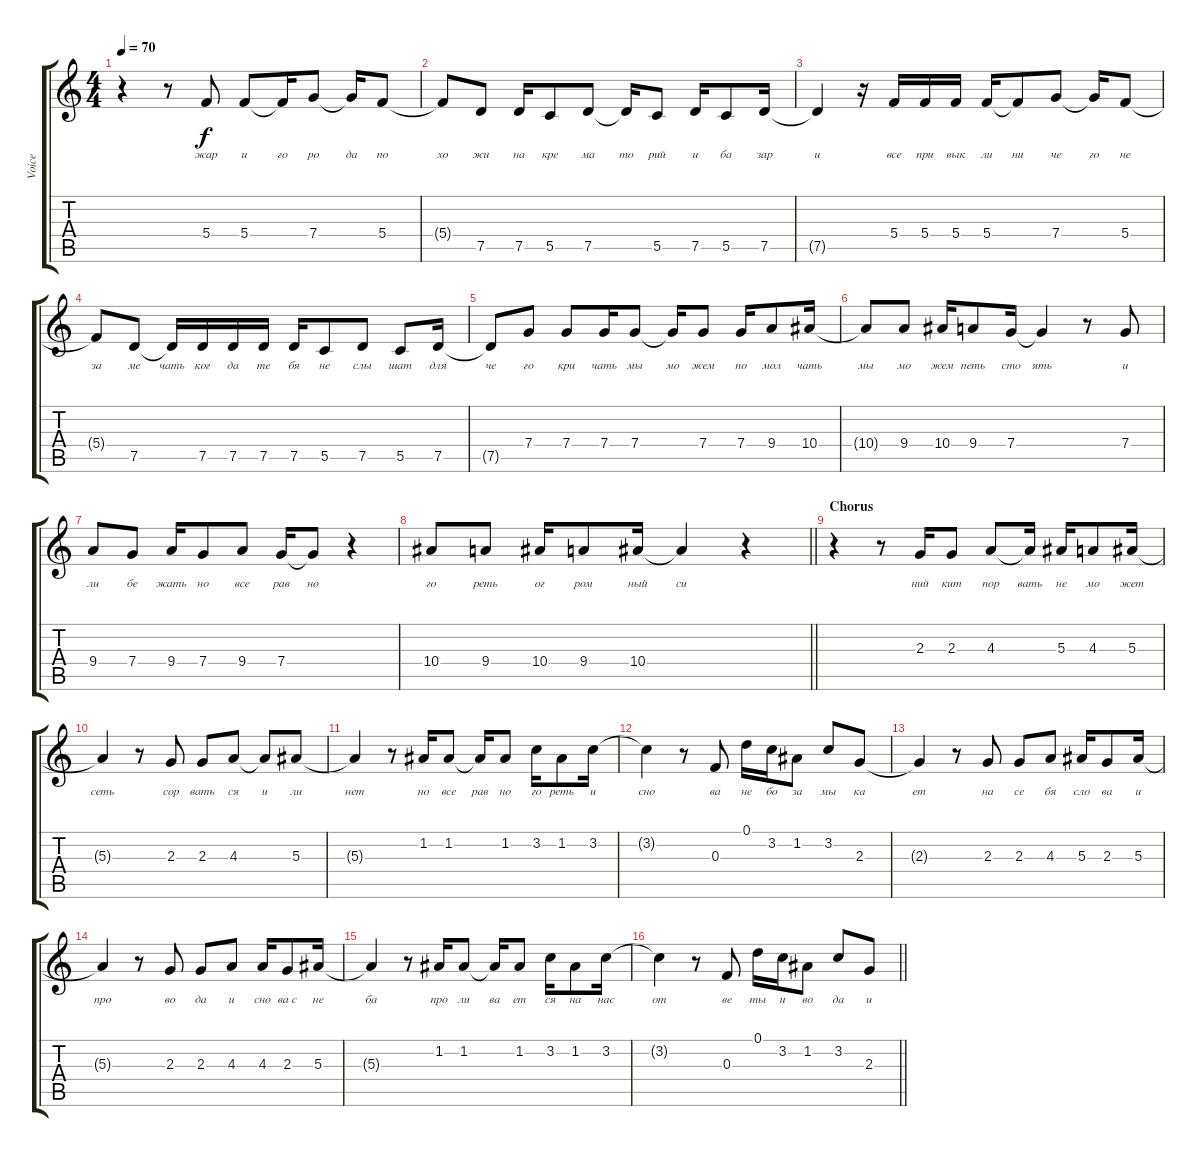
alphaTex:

\track ("Voice" "Voice") {instrument electricguitarjazz}
\staff {score tabs}
\tuning (D4 A3 F3 C3 G2 D2) {hide}
\ts (4 4)
\tempo 70
\clef g2
\ks c
r.4{dy f} r.8 5.4.8{lyrics (0 "жар") lyrics (1 "") lyrics (2 "") lyrics (3 "") lyrics (4 "")} 5.4.8{lyrics (0 "и") lyrics (1 "") lyrics (2 "") lyrics (3 "") lyrics (4 "")} 5.4{t}.16{lyrics (0 "го") lyrics (1 "") lyrics (2 "") lyrics (3 "") lyrics (4 "")} 7.4.8{lyrics (0 "ро") lyrics (1 "") lyrics (2 "") lyrics (3 "") lyrics (4 "")} 7.4{t}.16{lyrics (0 "да") lyrics (1 "") lyrics (2 "") lyrics (3 "") lyrics (4 "")} 5.4.8{lyrics (0 "по") lyrics (1 "") lyrics (2 "") lyrics (3 "") lyrics (4 "")} |
5.4{t}.8{lyrics (0 "хо") lyrics (1 "") lyrics (2 "") lyrics (3 "") lyrics (4 "")} 7.5.8{lyrics (0 "жи") lyrics (1 "") lyrics (2 "") lyrics (3 "") lyrics (4 "")} 7.5.16{lyrics (0 "на") lyrics (1 "") lyrics (2 "") lyrics (3 "") lyrics (4 "")} 5.5.8{lyrics (0 "кре") lyrics (1 "") lyrics (2 "") lyrics (3 "") lyrics (4 "")} 7.5.8{lyrics (0 "ма") lyrics (1 "") lyrics (2 "") lyrics (3 "") lyrics (4 "")} 7.5{t}.16{lyrics (0 "то") lyrics (1 "") lyrics (2 "") lyrics (3 "") lyrics (4 "")} 5.5.8{lyrics (0 "рий") lyrics (1 "") lyrics (2 "") lyrics (3 "") lyrics (4 "")} 7.5.16{lyrics (0 "и") lyrics (1 "") lyrics (2 "") lyrics (3 "") lyrics (4 "")} 5.5.8{lyrics (0 "ба") lyrics (1 "") lyrics (2 "") lyrics (3 "") lyrics (4 "")} 7.5.16{lyrics (0 "зар") lyrics (1 "") lyrics (2 "") lyrics (3 "") lyrics (4 "")} |
7.5{t}.4{lyrics (0 "и") lyrics (1 "") lyrics (2 "") lyrics (3 "") lyrics (4 "")} r.16 5.4.16{lyrics (0 "все") lyrics (1 "") lyrics (2 "") lyrics (3 "") lyrics (4 "")} 5.4.16{lyrics (0 "при") lyrics (1 "") lyrics (2 "") lyrics (3 "") lyrics (4 "")} 5.4.16{lyrics (0 "вык") lyrics (1 "") lyrics (2 "") lyrics (3 "") lyrics (4 "")} 5.4.16{lyrics (0 "ли") lyrics (1 "") lyrics (2 "") lyrics (3 "") lyrics (4 "")} 5.4{t}.8{lyrics (0 "ни") lyrics (1 "") lyrics (2 "") lyrics (3 "") lyrics (4 "")} 7.4.8{lyrics (0 "че") lyrics (1 "") lyrics (2 "") lyrics (3 "") lyrics (4 "")} 7.4{t}.16{lyrics (0 "го") lyrics (1 "") lyrics (2 "") lyrics (3 "") lyrics (4 "")} 5.4.8{lyrics (0 "не") lyrics (1 "") lyrics (2 "") lyrics (3 "") lyrics (4 "")} |
5.4{t}.8{lyrics (0 "за") lyrics (1 "") lyrics (2 "") lyrics (3 "") lyrics (4 "")} 7.5.8{lyrics (0 "ме") lyrics (1 "") lyrics (2 "") lyrics (3 "") lyrics (4 "")} 7.5{t}.16{lyrics (0 "чать") lyrics (1 "") lyrics (2 "") lyrics (3 "") lyrics (4 "")} 7.5.16{lyrics (0 "ког") lyrics (1 "") lyrics (2 "") lyrics (3 "") lyrics (4 "")} 7.5.16{lyrics (0 "да") lyrics (1 "") lyrics (2 "") lyrics (3 "") lyrics (4 "")} 7.5.16{lyrics (0 "те") lyrics (1 "") lyrics (2 "") lyrics (3 "") lyrics (4 "")} 7.5.16{lyrics (0 "бя") lyrics (1 "") lyrics (2 "") lyrics (3 "") lyrics (4 "")} 5.5.8{lyrics (0 "не") lyrics (1 "") lyrics (2 "") lyrics (3 "") lyrics (4 "")} 7.5.8{lyrics (0 "слы") lyrics (1 "") lyrics (2 "") lyrics (3 "") lyrics (4 "")} 5.5.8{lyrics (0 "шат") lyrics (1 "") lyrics (2 "") lyrics (3 "") lyrics (4 "")} 7.5.16{lyrics (0 "для") lyrics (1 "") lyrics (2 "") lyrics (3 "") lyrics (4 "")} |
7.5{t}.8{lyrics (0 "че") lyrics (1 "") lyrics (2 "") lyrics (3 "") lyrics (4 "")} 7.4.8{lyrics (0 "го") lyrics (1 "") lyrics (2 "") lyrics (3 "") lyrics (4 "")} 7.4.8{lyrics (0 "кри") lyrics (1 "") lyrics (2 "") lyrics (3 "") lyrics (4 "")} 7.4.16{lyrics (0 "чать") lyrics (1 "") lyrics (2 "") lyrics (3 "") lyrics (4 "")} 7.4.8{lyrics (0 "мы") lyrics (1 "") lyrics (2 "") lyrics (3 "") lyrics (4 "")} 7.4{t}.16{lyrics (0 "мо") lyrics (1 "") lyrics (2 "") lyrics (3 "") lyrics (4 "")} 7.4.8{lyrics (0 "жем") lyrics (1 "") lyrics (2 "") lyrics (3 "") lyrics (4 "")} 7.4.16{lyrics (0 "по") lyrics (1 "") lyrics (2 "") lyrics (3 "") lyrics (4 "")} 9.4.8{lyrics (0 "мол") lyrics (1 "") lyrics (2 "") lyrics (3 "") lyrics (4 "")} 10.4.16{lyrics (0 "чать") lyrics (1 "") lyrics (2 "") lyrics (3 "") lyrics (4 "")} |
10.4{t}.8{lyrics (0 "мы") lyrics (1 "") lyrics (2 "") lyrics (3 "") lyrics (4 "")} 9.4.8{lyrics (0 "мо") lyrics (1 "") lyrics (2 "") lyrics (3 "") lyrics (4 "")} 10.4.16{lyrics (0 "жем") lyrics (1 "") lyrics (2 "") lyrics (3 "") lyrics (4 "")} 9.4.8{lyrics (0 "петь") lyrics (1 "") lyrics (2 "") lyrics (3 "") lyrics (4 "")} 7.4.16{lyrics (0 "сто") lyrics (1 "") lyrics (2 "") lyrics (3 "") lyrics (4 "")} 7.4{t}.4{lyrics (0 "ять") lyrics (1 "") lyrics (2 "") lyrics (3 "") lyrics (4 "")} r.8 7.4.8{lyrics (0 "и") lyrics (1 "") lyrics (2 "") lyrics (3 "") lyrics (4 "")} |
9.4.8{lyrics (0 "ли") lyrics (1 "") lyrics (2 "") lyrics (3 "") lyrics (4 "")} 7.4.8{lyrics (0 "бе") lyrics (1 "") lyrics (2 "") lyrics (3 "") lyrics (4 "")} 9.4.16{lyrics (0 "жать") lyrics (1 "") lyrics (2 "") lyrics (3 "") lyrics (4 "")} 7.4.8{lyrics (0 "но") lyrics (1 "") lyrics (2 "") lyrics (3 "") lyrics (4 "")} 9.4.8{lyrics (0 "все") lyrics (1 "") lyrics (2 "") lyrics (3 "") lyrics (4 "")} 7.4.16{lyrics (0 "рав") lyrics (1 "") lyrics (2 "") lyrics (3 "") lyrics (4 "")} 7.4{t}.8{lyrics (0 "но") lyrics (1 "") lyrics (2 "") lyrics (3 "") lyrics (4 "")} r.4 |
\barLineRight lightlight
10.4.8{lyrics (0 "го") lyrics (1 "") lyrics (2 "") lyrics (3 "") lyrics (4 "")} 9.4.8{lyrics (0 "реть") lyrics (1 "") lyrics (2 "") lyrics (3 "") lyrics (4 "")} 10.4.16{lyrics (0 "ог") lyrics (1 "") lyrics (2 "") lyrics (3 "") lyrics (4 "")} 9.4.8{lyrics (0 "ром") lyrics (1 "") lyrics (2 "") lyrics (3 "") lyrics (4 "")} 10.4.16{lyrics (0 "ный") lyrics (1 "") lyrics (2 "") lyrics (3 "") lyrics (4 "")} 10.4{t}.4{lyrics (0 "си") lyrics (1 "") lyrics (2 "") lyrics (3 "") lyrics (4 "")} r.4 |
\section ("" "Chorus")
r.4 r.8 2.3.16{lyrics (0 "ний") lyrics (1 "") lyrics (2 "") lyrics (3 "") lyrics (4 "")} 2.3.8{lyrics (0 "кит") lyrics (1 "") lyrics (2 "") lyrics (3 "") lyrics (4 "")} 4.3.8{lyrics (0 "пор") lyrics (1 "") lyrics (2 "") lyrics (3 "") lyrics (4 "")} 4.3{t}.16{lyrics (0 "вать") lyrics (1 "") lyrics (2 "") lyrics (3 "") lyrics (4 "")} 5.3.16{lyrics (0 "не") lyrics (1 "") lyrics (2 "") lyrics (3 "") lyrics (4 "")} 4.3.8{lyrics (0 "мо") lyrics (1 "") lyrics (2 "") lyrics (3 "") lyrics (4 "")} 5.3.16{lyrics (0 "жет") lyrics (1 "") lyrics (2 "") lyrics (3 "") lyrics (4 "")} |
5.3{t}.4{lyrics (0 "сеть") lyrics (1 "") lyrics (2 "") lyrics (3 "") lyrics (4 "")} r.8 2.3.8{lyrics (0 "сор") lyrics (1 "") lyrics (2 "") lyrics (3 "") lyrics (4 "")} 2.3.8{lyrics (0 "вать") lyrics (1 "") lyrics (2 "") lyrics (3 "") lyrics (4 "")} 4.3.8{lyrics (0 "ся") lyrics (1 "") lyrics (2 "") lyrics (3 "") lyrics (4 "")} 4.3{t}.8{lyrics (0 "и") lyrics (1 "") lyrics (2 "") lyrics (3 "") lyrics (4 "")} 5.3.8{lyrics (0 "ли") lyrics (1 "") lyrics (2 "") lyrics (3 "") lyrics (4 "")} |
5.3{t}.4{lyrics (0 "нет") lyrics (1 "") lyrics (2 "") lyrics (3 "") lyrics (4 "")} r.8 1.2.16{lyrics (0 "но") lyrics (1 "") lyrics (2 "") lyrics (3 "") lyrics (4 "")} 1.2.8{lyrics (0 "все") lyrics (1 "") lyrics (2 "") lyrics (3 "") lyrics (4 "")} 1.2{t}.16{lyrics (0 "рав") lyrics (1 "") lyrics (2 "") lyrics (3 "") lyrics (4 "")} 1.2.8{lyrics (0 "но") lyrics (1 "") lyrics (2 "") lyrics (3 "") lyrics (4 "")} 3.2.16{lyrics (0 "го") lyrics (1 "") lyrics (2 "") lyrics (3 "") lyrics (4 "")} 1.2.8{lyrics (0 "реть") lyrics (1 "") lyrics (2 "") lyrics (3 "") lyrics (4 "")} 3.2.16{lyrics (0 "и") lyrics (1 "") lyrics (2 "") lyrics (3 "") lyrics (4 "")} |
3.2{t}.4{lyrics (0 "сно") lyrics (1 "") lyrics (2 "") lyrics (3 "") lyrics (4 "")} r.8 0.3.8{lyrics (0 "ва") lyrics (1 "") lyrics (2 "") lyrics (3 "") lyrics (4 "")} 0.1.16{lyrics (0 "не") lyrics (1 "") lyrics (2 "") lyrics (3 "") lyrics (4 "")} 3.2.16{lyrics (0 "бо") lyrics (1 "") lyrics (2 "") lyrics (3 "") lyrics (4 "")} 1.2.8{lyrics (0 "за") lyrics (1 "") lyrics (2 "") lyrics (3 "") lyrics (4 "")} 3.2.8{lyrics (0 "мы") lyrics (1 "") lyrics (2 "") lyrics (3 "") lyrics (4 "")} 2.3.8{lyrics (0 "ка") lyrics (1 "") lyrics (2 "") lyrics (3 "") lyrics (4 "")} |
2.3{t}.4{lyrics (0 "ет") lyrics (1 "") lyrics (2 "") lyrics (3 "") lyrics (4 "")} r.8 2.3.8{lyrics (0 "на") lyrics (1 "") lyrics (2 "") lyrics (3 "") lyrics (4 "")} 2.3.8{lyrics (0 "се") lyrics (1 "") lyrics (2 "") lyrics (3 "") lyrics (4 "")} 4.3.8{lyrics (0 "бя") lyrics (1 "") lyrics (2 "") lyrics (3 "") lyrics (4 "")} 5.3.16{lyrics (0 "сло") lyrics (1 "") lyrics (2 "") lyrics (3 "") lyrics (4 "")} 2.3.8{lyrics (0 "ва") lyrics (1 "") lyrics (2 "") lyrics (3 "") lyrics (4 "")} 5.3.16{lyrics (0 "и") lyrics (1 "") lyrics (2 "") lyrics (3 "") lyrics (4 "")} |
5.3{t}.4{lyrics (0 "про") lyrics (1 "") lyrics (2 "") lyrics (3 "") lyrics (4 "")} r.8 2.3.8{lyrics (0 "во") lyrics (1 "") lyrics (2 "") lyrics (3 "") lyrics (4 "")} 2.3.8{lyrics (0 "да") lyrics (1 "") lyrics (2 "") lyrics (3 "") lyrics (4 "")} 4.3.8{lyrics (0 "и") lyrics (1 "") lyrics (2 "") lyrics (3 "") lyrics (4 "")} 4.3.16{lyrics (0 "сно") lyrics (1 "") lyrics (2 "") lyrics (3 "") lyrics (4 "")} 2.3.8{lyrics (0 "ва с") lyrics (1 "") lyrics (2 "") lyrics (3 "") lyrics (4 "")} 5.3.16{lyrics (0 "не") lyrics (1 "") lyrics (2 "") lyrics (3 "") lyrics (4 "")} |
5.3{t}.4{lyrics (0 "ба") lyrics (1 "") lyrics (2 "") lyrics (3 "") lyrics (4 "")} r.8 1.2.16{lyrics (0 "про") lyrics (1 "") lyrics (2 "") lyrics (3 "") lyrics (4 "")} 1.2.8{lyrics (0 "ли") lyrics (1 "") lyrics (2 "") lyrics (3 "") lyrics (4 "")} 1.2{t}.16{lyrics (0 "ва") lyrics (1 "") lyrics (2 "") lyrics (3 "") lyrics (4 "")} 1.2.8{lyrics (0 "ет") lyrics (1 "") lyrics (2 "") lyrics (3 "") lyrics (4 "")} 3.2.16{lyrics (0 "ся") lyrics (1 "") lyrics (2 "") lyrics (3 "") lyrics (4 "")} 1.2.8{lyrics (0 "на") lyrics (1 "") lyrics (2 "") lyrics (3 "") lyrics (4 "")} 3.2.16{lyrics (0 "нас") lyrics (1 "") lyrics (2 "") lyrics (3 "") lyrics (4 "")} |
\barLineRight lightlight
3.2{t}.4{lyrics (0 "от") lyrics (1 "") lyrics (2 "") lyrics (3 "") lyrics (4 "")} r.8 0.3.8{lyrics (0 "ве") lyrics (1 "") lyrics (2 "") lyrics (3 "") lyrics (4 "")} 0.1.16{lyrics (0 "ты") lyrics (1 "") lyrics (2 "") lyrics (3 "") lyrics (4 "")} 3.2.16{lyrics (0 "и") lyrics (1 "") lyrics (2 "") lyrics (3 "") lyrics (4 "")} 1.2.8{lyrics (0 "во") lyrics (1 "") lyrics (2 "") lyrics (3 "") lyrics (4 "")} 3.2.8{lyrics (0 "да") lyrics (1 "") lyrics (2 "") lyrics (3 "") lyrics (4 "")} 2.3.8{lyrics (0 "и") lyrics (1 "") lyrics (2 "") lyrics (3 "") lyrics (4 "")}
